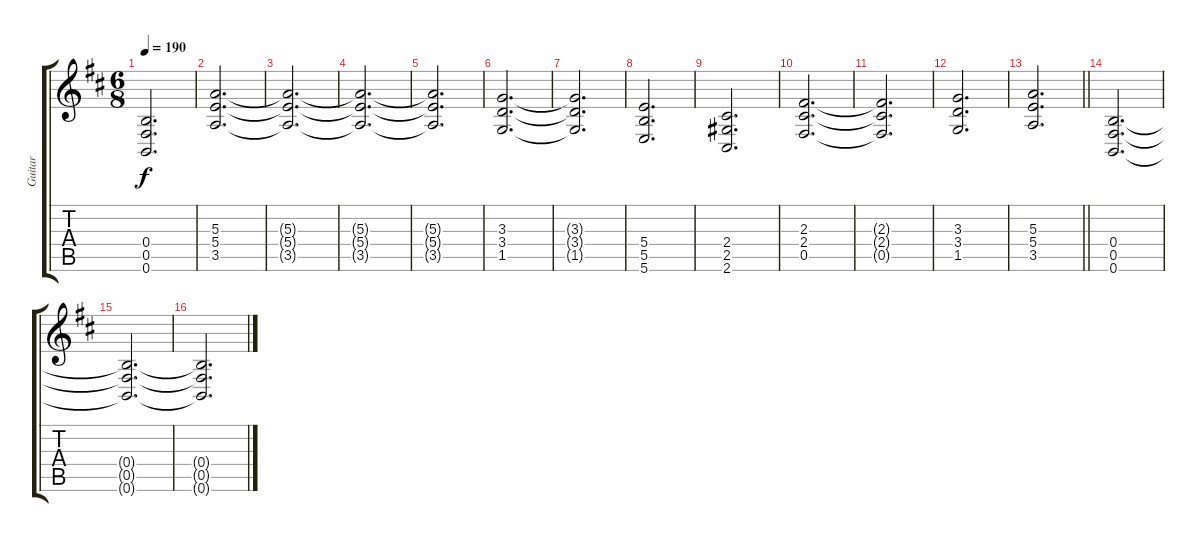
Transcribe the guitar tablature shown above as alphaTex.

\track ("Guitar" "Guitar") {instrument distortionguitar}
\staff {score tabs}
\tuning (Db4 Ab3 E3 B2 Gb2 B1) {hide}
\ts (6 8)
\tempo 190
\clef g2
\ks bminor
(0.4{t} 0.5{t} 0.6{t}).2{d dy f} |
(5.3 5.4 3.5).2{d} |
(5.3{t} 5.4{t} 3.5{t}).2{d} |
(5.3{t} 5.4{t} 3.5{t}).2{d} |
(5.3{t} 5.4{t} 3.5{t}).2{d} |
(3.3 3.4 1.5).2{d} |
(3.3{t} 3.4{t} 1.5{t}).2{d} |
(5.4 5.5 5.6).2{d} |
(2.4 2.5 2.6).2{d} |
(2.3 2.4 0.5).2{d} |
(2.3{t} 2.4{t} 0.5{t}).2{d} |
(3.3 3.4 1.5).2{d} |
\barLineRight lightlight
(5.3 5.4 3.5).2{d} |
(0.4 0.5 0.6).2{d} |
(0.4{t} 0.5{t} 0.6{t}).2{d} |
(0.4{t} 0.5{t} 0.6{t}).2{d}
